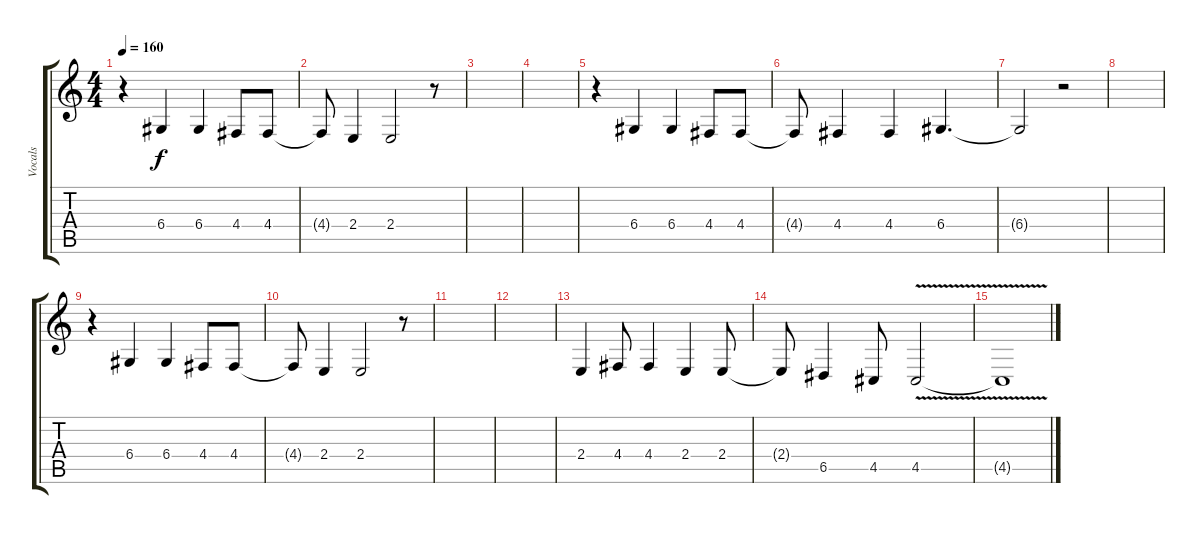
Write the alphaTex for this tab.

\track ("Vocals" "Vocals") {instrument choiraahs}
\staff {score tabs}
\tuning (E4 B3 G3 D3 A2 E2) {hide}
\ts (4 4)
\tempo 160
\clef g2
\ks c
r.4{dy f} 6.4.4 6.4.4 4.4.8 4.4.8 |
4.4{t}.8 2.4.4 2.4.2 r.8 |
|
|
r.4 6.4.4 6.4.4 4.4.8 4.4.8 |
4.4{t}.8 4.4.4 4.4.4 6.4.4{d} |
6.4{t}.2 r.2 |
|
r.4 6.4.4 6.4.4 4.4.8 4.4.8 |
4.4{t}.8 2.4.4 2.4.2 r.8 |
|
|
2.4.4 4.4.8 4.4.4 2.4.4 2.4.8 |
2.4{t}.8 6.5.4 4.5.8 4.5{v}.2 |
4.5{t}.1
